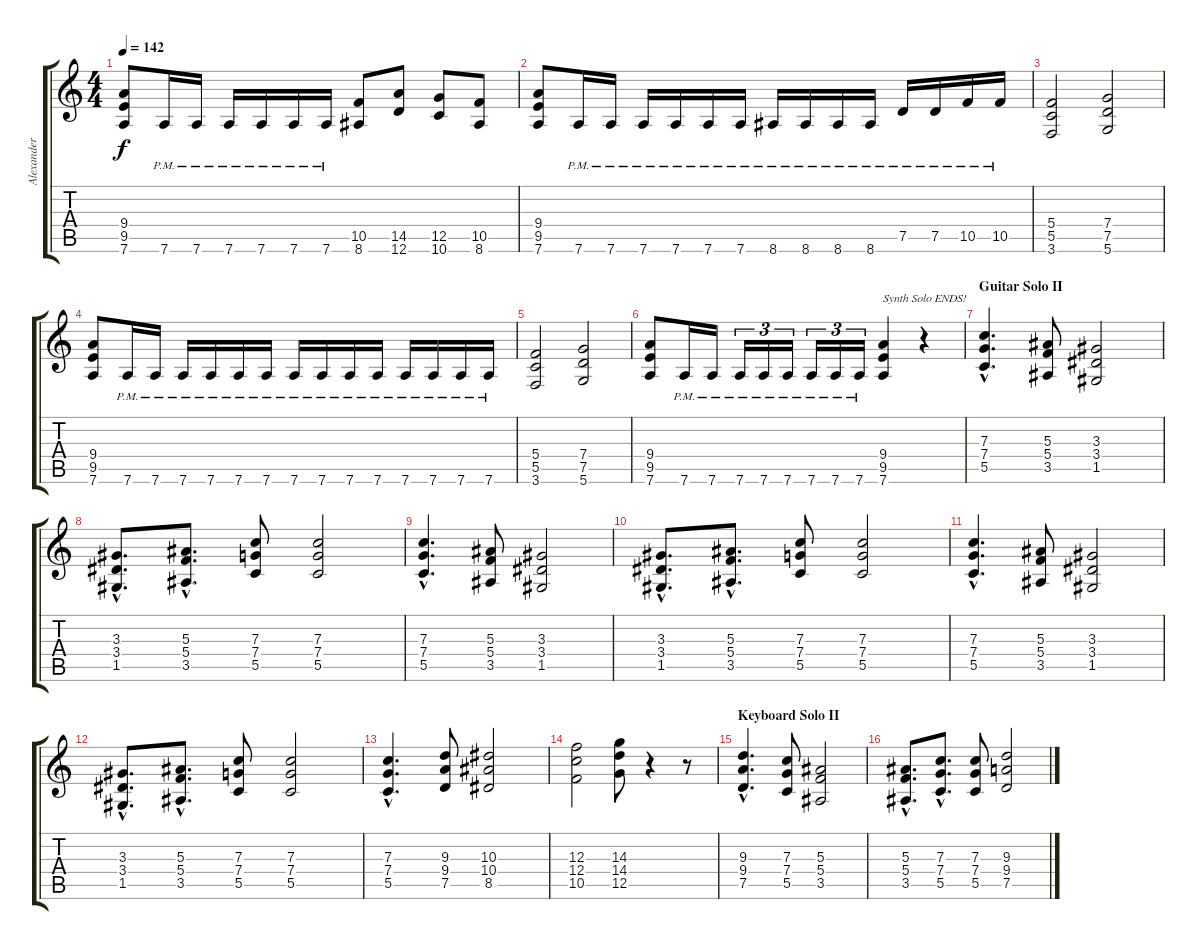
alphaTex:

\track ("Alexander Kuoppala" "Alexander ") {instrument distortionguitar}
\staff {score tabs}
\tuning (D4 A3 F3 C3 G2 D2) {hide}
\ts (4 4)
\tempo 142
\clef g2
\ks c
(9.4 9.5 7.6).8{dy f} 7.6{pm}.16 7.6{pm}.16 7.6{pm}.16 7.6{pm}.16 7.6{pm}.16 7.6{pm}.16 (10.5 8.6).8 (14.5 12.6).8 (12.5 10.6).8 (10.5 8.6).8 |
(9.4 9.5 7.6).8 7.6{pm}.16 7.6{pm}.16 7.6{pm}.16 7.6{pm}.16 7.6{pm}.16 7.6{pm}.16 8.6{pm}.16 8.6{pm}.16 8.6{pm}.16 8.6{pm}.16 7.5{pm}.16 7.5{pm}.16 10.5{pm}.16 10.5{pm}.16 |
(5.4 5.5 3.6).2 (7.4 7.5 5.6).2 |
(9.4 9.5 7.6).8 7.6{pm}.16 7.6{pm}.16 7.6{pm}.16 7.6{pm}.16 7.6{pm}.16 7.6{pm}.16 7.6{pm}.16 7.6{pm}.16 7.6{pm}.16 7.6{pm}.16 7.6{pm}.16 7.6{pm}.16 7.6{pm}.16 7.6{pm}.16 |
(5.4 5.5 3.6).2 (7.4 7.5 5.6).2 |
(9.4 9.5 7.6).8 7.6{pm}.16 7.6{pm}.16 7.6{pm}.16{tu (3 2)} 7.6{pm}.16{tu (3 2)} 7.6{pm}.16{tu (3 2)} 7.6{pm}.16{tu (3 2)} 7.6{pm}.16{tu (3 2)} 7.6{pm}.16{tu (3 2)} (9.4 9.5 7.6).4{txt "Synth Solo ENDS!"} r.4 |
\section ("" "Guitar Solo II")
(7.3{hac} 7.4{hac} 5.5{hac}).4{d} (5.3 5.4 3.5).8 (3.3 3.4 1.5).2 |
(3.3{hac} 3.4{hac} 1.5{hac}).8{d} (5.3{hac} 5.4{hac} 3.5{hac}).8{d} (7.3 7.4 5.5).8 (7.3 7.4 5.5).2 |
(7.3{hac} 7.4{hac} 5.5{hac}).4{d} (5.3 5.4 3.5).8 (3.3 3.4 1.5).2 |
(3.3{hac} 3.4{hac} 1.5{hac}).8{d} (5.3{hac} 5.4{hac} 3.5{hac}).8{d} (7.3 7.4 5.5).8 (7.3 7.4 5.5).2 |
(7.3{hac} 7.4{hac} 5.5{hac}).4{d} (5.3 5.4 3.5).8 (3.3 3.4 1.5).2 |
(3.3{hac} 3.4{hac} 1.5{hac}).8{d} (5.3{hac} 5.4{hac} 3.5{hac}).8{d} (7.3 7.4 5.5).8 (7.3 7.4 5.5).2 |
(7.3{hac} 7.4{hac} 5.5{hac}).4{d} (9.3 9.4 7.5).8 (10.3 10.4 8.5).2 |
(12.3 12.4 10.5).2 (14.3 14.4 12.5).8 r.4 r.8 |
\section ("" "Keyboard Solo II")
(9.3{hac} 9.4{hac} 7.5{hac}).4{d} (7.3 7.4 5.5).8 (5.3 5.4 3.5).2 |
(5.3{hac} 5.4{hac} 3.5{hac}).8{d} (7.3{hac} 7.4{hac} 5.5{hac}).8{d} (7.3 7.4 5.5).8 (9.3 9.4 7.5).2
